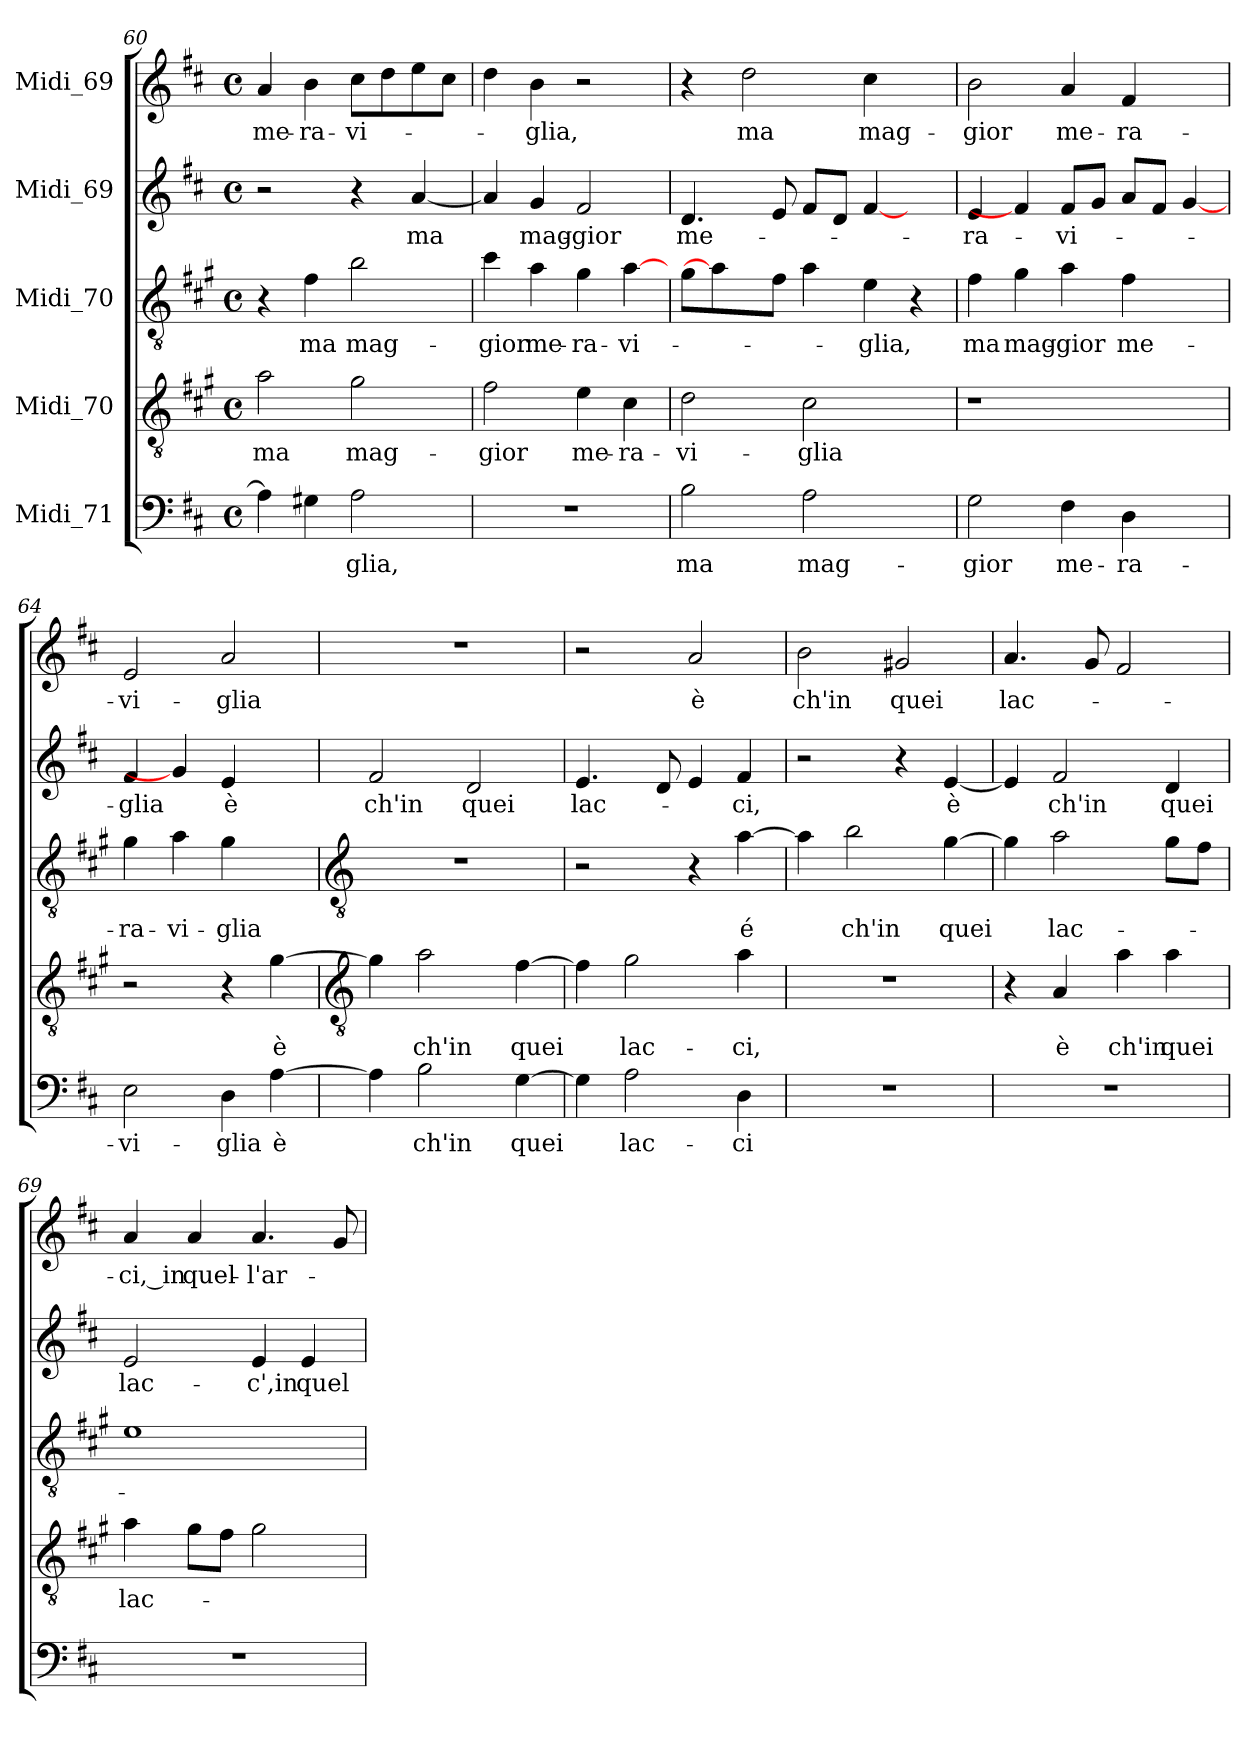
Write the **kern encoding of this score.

**kern	**text	**kern	**text	**kern	**text	**kern	**text	**kern	**text
*part5	*part5	*part4	*part4	*part3	*part3	*part2	*part2	*part1	*part1
*staff5	*staff5	*staff4	*staff4	*staff3	*staff3	*staff2	*staff2	*staff1	*staff1
*I"Midi_71	*	*I"Midi_70	*	*I"Midi_70	*	*I"Midi_69	*	*I"Midi_69	*
!!LO:LB:g=z
*clefF4	*	*clefGv2	*	*clefGv2	*	*clefG2	*	*clefG2	*
*	*	*ITrd4c7	*	*ITrd4c7	*	*	*	*	*
*k[f#c#]	*	*k[f#c#]	*	*k[f#c#]	*	*k[f#c#]	*	*k[f#c#]	*
*D:	*	*D:	*	*D:	*	*D:	*	*D:	*
*M4/4	*	*M4/4	*	*M4/4	*	*M4/4	*	*M4/4	*
*met(c)	*	*met(c)	*	*met(c)	*	*met(c)	*	*met(c)	*
=60	=60	=60	=60	=60	=60	=60	=60	=60	=60
!	!	!	!LO:LY:b	!	!	!	!	!	!LO:LY:b
4A]	.	2d	ma	4r	.	2r	.	4a	me-
!	!	!	!	!	!LO:LY:b	!	!	!	!LO:LY:b
4G#	.	.	.	4B	ma	.	.	4b	-ra-
!	!LO:LY:b	!	!LO:LY:b	!	!LO:LY:b	!	!	!	!LO:LY:b
2A	-glia,	2c#	mag-	2e	mag-	4r	.	8cc#L	-vi-
.	.	.	.	.	.	.	.	8dd	.
!	!	!	!	!	!	!	!LO:LY:b	!	!
.	.	.	.	.	.	[4a	ma	8ee	.
.	.	.	.	.	.	.	.	8cc#J	.
=61	=61	=61	=61	=61	=61	=61	=61	=61	=61
!	!	!	!LO:LY:b	!	!LO:LY:b	!	!	!	!
1r	.	2B	-gior	4f#	-gior	4a]	.	4dd	.
!	!	!	!	!	!LO:LY:b	!	!LO:LY:b	!	!LO:LY:b
.	.	.	.	4d	me-	4g	mag-	4b	-glia,
!	!	!	!LO:LY:b	!	!LO:LY:b	!	!LO:LY:b	!	!
.	.	4A	me-	4c#	-ra-	2f#	-gior	2r	.
!	!	!	!LO:LY:b	!	!LO:LY:b	!	!	!	!
.	.	4F#	-ra-	[4d	-vi-	.	.	.	.
=62	=62	=62	=62	=62	=62	=62	=62	=62	=62
!	!LO:LY:b	!	!LO:LY:b	!	!	!	!LO:LY:b	!	!
2B	ma	2G	-vi-	8c#L	.	4.d	me-	4r	.
.	.	.	.	4d]	.	.	.	.	.
!	!	!	!	!	!	!	!	!	!LO:LY:b
.	.	.	.	.	.	.	.	2dd	ma
.	.	.	.	8BJ	.	8e	.	.	.
!	!LO:LY:b	!	!LO:LY:b	!	!	!	!	!	!
2A	mag-	2F#	-glia	4d	.	8f#L	.	.	.
.	.	.	.	.	.	8dJ	.	.	.
!	!	!	!	!	!LO:LY:b	!	!	!	!LO:LY:b
.	.	.	.	4A	-glia,	[4f#	.	4cc#	mag-
4ryy	.	4ryy	.	4r	.	4ryy	.	4ryy	.
=63	=63	=63	=63	=63	=63	=63	=63	=63	=63
!	!LO:LY:b	!	!	!	!LO:LY:b	!	!LO:LY:b	!	!LO:LY:b
2G	-gior	1r	.	4B	ma	4e	-ra-	2b	-gior
!	!	!	!	!	!LO:LY:b	!	!	!	!
.	.	.	.	4c#	mag-	4f#]	.	.	.
!	!LO:LY:b	!	!	!	!LO:LY:b	!	!LO:LY:b	!	!LO:LY:b
4F#	me-	.	.	4d	-gior	8f#L	-vi-	4a	me-
.	.	.	.	.	.	8gJ	.	.	.
!	!LO:LY:b	!	!	!	!LO:LY:b	!	!	!	!LO:LY:b
4D	-ra-	.	.	4B	me-	8aL	.	4f#	-ra-
.	.	.	.	.	.	8f#J	.	.	.
4ryy	.	4ryy	.	4ryy	.	[4g	.	4ryy	.
=64	=64	=64	=64	=64	=64	=64	=64	=64	=64
!	!LO:LY:b	!	!	!	!LO:LY:b	!	!LO:LY:b	!	!LO:LY:b
2E	-vi-	2r	.	4c#	-ra-	4f#	-glia	2e	-vi-
!	!	!	!	!	!LO:LY:b	!	!	!	!
.	.	.	.	4d	-vi-	4g]	.	.	.
!	!LO:LY:b	!	!	!	!LO:LY:b	!	!LO:LY:b	!	!LO:LY:b
4D	-glia	4r	.	4c#	-glia	4e	è	2a	-glia
!	!LO:LY:b	!	!LO:LY:b	!	!	!	!	!	!
[4A	è	[4c#	è	4ryy	.	4ryy	.	.	.
!!LO:LB:g=z
=65	=65	=65	=65	=65	=65	=65	=65	=65	=65
*	*	*clefGv2	*	*clefGv2	*	*	*	*	*
!	!	!	!	!	!	!	!LO:LY:b	!	!
4A]	.	4c#]	.	1r	.	2f#	ch'in	1r	.
!	!LO:LY:b	!	!LO:LY:b	!	!	!	!	!	!
2B	ch'in	2d	ch'in	.	.	.	.	.	.
!	!	!	!	!	!	!	!LO:LY:b	!	!
.	.	.	.	.	.	2d	quei	.	.
!	!LO:LY:b	!	!LO:LY:b	!	!	!	!	!	!
[4G	quei	[4B	quei	.	.	.	.	.	.
=66	=66	=66	=66	=66	=66	=66	=66	=66	=66
!	!	!	!	!	!	!	!LO:LY:b	!	!
4G]	.	4B]	.	2r	.	4.e	lac-	2r	.
!	!LO:LY:b	!	!LO:LY:b	!	!	!	!	!	!
2A	lac-	2c#	lac-	.	.	.	.	.	.
.	.	.	.	.	.	8d	.	.	.
!	!	!	!	!	!	!	!	!	!LO:LY:b
.	.	.	.	4r	.	4e	.	2a	è
!	!LO:LY:b	!	!LO:LY:b	!	!LO:LY:b	!	!LO:LY:b	!	!
4D	-ci	4d	-ci,	[4d	é	4f#	-ci,	.	.
=67	=67	=67	=67	=67	=67	=67	=67	=67	=67
!	!	!	!	!	!	!	!	!	!LO:LY:b
1r	.	1r	.	4d]	.	2r	.	2b	ch'in
!	!	!	!	!	!LO:LY:b	!	!	!	!
.	.	.	.	2e	ch'in	.	.	.	.
!	!	!	!	!	!	!	!	!	!LO:LY:b
.	.	.	.	.	.	4r	.	2g#X	quei
!	!	!	!	!	!LO:LY:b	!	!LO:LY:b	!	!
.	.	.	.	[4c#	quei	[4e	è	.	.
=68	=68	=68	=68	=68	=68	=68	=68	=68	=68
!	!	!	!	!	!	!	!	!	!LO:LY:b
1r	.	4r	.	4c#]	.	4e]	.	4.a	lac-
!	!	!	!LO:LY:b	!	!LO:LY:b	!	!LO:LY:b	!	!
.	.	4D	è	2d	lac-	2f#	ch'in	.	.
.	.	.	.	.	.	.	.	8g	.
!	!	!	!LO:LY:b	!	!	!	!	!	!
.	.	4d	ch'in	.	.	.	.	2f#	.
!	!	!	!LO:LY:b	!	!	!	!LO:LY:b	!	!
.	.	4d	quei	8c#L	.	4d	quei	.	.
.	.	.	.	8BJ	.	.	.	.	.
=69	=69	=69	=69	=69	=69	=69	=69	=69	=69
!	!	!	!LO:LY:b	!	!	!	!LO:LY:b	!	!LO:LY:b
1r	.	4d	lac-	1A	.	2e	lac-	4a	-ci,_in
!	!	!	!	!	!	!	!	!	!LO:LY:b
.	.	8c#L	.	.	.	.	.	4a	quel-
.	.	8BJ	.	.	.	.	.	.	.
!	!	!	!	!	!	!	!LO:LY:b	!	!LO:LY:b
.	.	2c#	.	.	.	4e	-c',in	4.a	-l'ar-
!	!	!	!	!	!	!	!LO:LY:b	!	!
.	.	.	.	.	.	4e	quel-	.	.
.	.	.	.	.	.	.	.	8g	.
=	=	=	=	=	=	=	=	=	=
*-	*-	*-	*-	*-	*-	*-	*-	*-	*-
